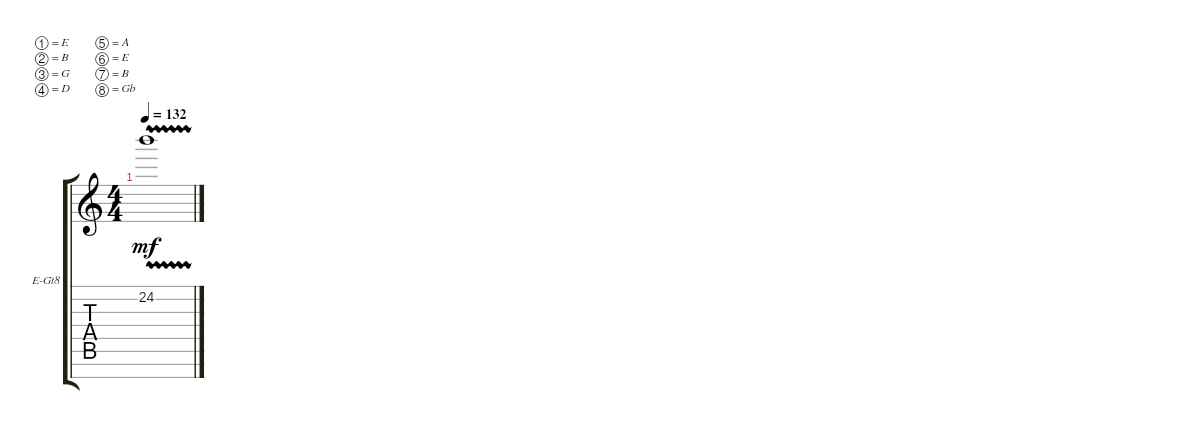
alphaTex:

\defaultSystemsLayout 4
\bracketExtendMode groupsimilarinstruments
\firstSystemTrackNameOrientation horizontal
\otherSystemsTrackNameOrientation horizontal
\track ("Electric Guitar" "E-Gt8") {instrument distortionguitar}
\staff {score tabs}
\tuning (E4 B3 G3 D3 A2 E2 B1 Gb1)
\ts (4 4)
\tempo 132
\clef g2
\ks c
24.2{vw}.1{dy mf}
